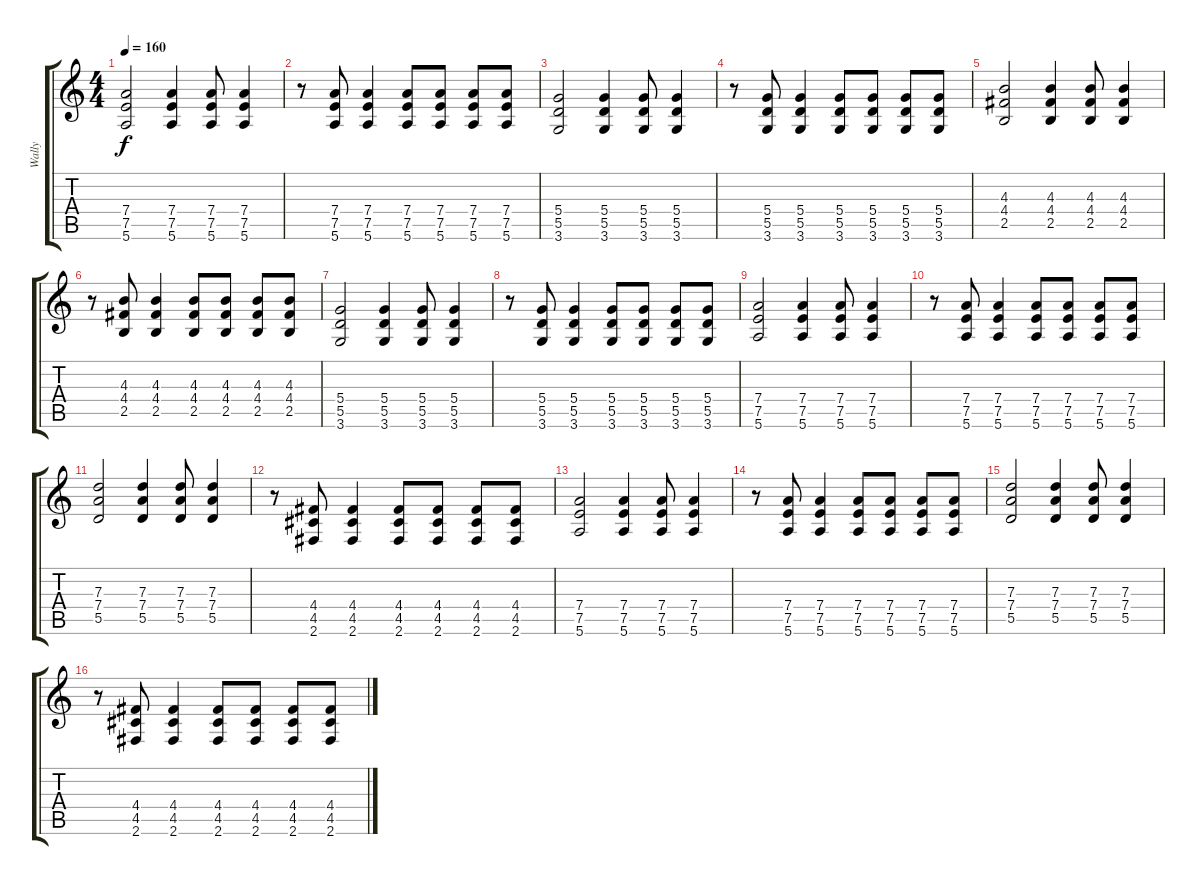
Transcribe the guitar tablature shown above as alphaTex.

\track ("Wally" "Wally") {instrument distortionguitar}
\staff {score tabs}
\tuning (E4 B3 G3 D3 A2 E2) {hide}
\ts (4 4)
\tempo 160
\clef g2
\ks c
(7.4 7.5 5.6).2{dy f} (7.4 7.5 5.6).4 (7.4 7.5 5.6).8 (7.4 7.5 5.6).4 |
r.8 (7.4 7.5 5.6).8 (7.4 7.5 5.6).4 (7.4 7.5 5.6).8 (7.4 7.5 5.6).8 (7.4 7.5 5.6).8 (7.4 7.5 5.6).8 |
(5.4 5.5 3.6).2 (5.4 5.5 3.6).4 (5.4 5.5 3.6).8 (5.4 5.5 3.6).4 |
r.8 (5.4 5.5 3.6).8 (5.4 5.5 3.6).4 (5.4 5.5 3.6).8 (5.4 5.5 3.6).8 (5.4 5.5 3.6).8 (5.4 5.5 3.6).8 |
(4.3 4.4 2.5).2 (4.3 4.4 2.5).4 (4.3 4.4 2.5).8 (4.3 4.4 2.5).4 |
r.8 (4.3 4.4 2.5).8 (4.3 4.4 2.5).4 (4.3 4.4 2.5).8 (4.3 4.4 2.5).8 (4.3 4.4 2.5).8 (4.3 4.4 2.5).8 |
(5.4 5.5 3.6).2 (5.4 5.5 3.6).4 (5.4 5.5 3.6).8 (5.4 5.5 3.6).4 |
r.8 (5.4 5.5 3.6).8 (5.4 5.5 3.6).4 (5.4 5.5 3.6).8 (5.4 5.5 3.6).8 (5.4 5.5 3.6).8 (5.4 5.5 3.6).8 |
(7.4 7.5 5.6).2 (7.4 7.5 5.6).4 (7.4 7.5 5.6).8 (7.4 7.5 5.6).4 |
r.8 (7.4 7.5 5.6).8 (7.4 7.5 5.6).4 (7.4 7.5 5.6).8 (7.4 7.5 5.6).8 (7.4 7.5 5.6).8 (7.4 7.5 5.6).8 |
(7.3 7.4 5.5).2 (7.3 7.4 5.5).4 (7.3 7.4 5.5).8 (7.3 7.4 5.5).4 |
r.8 (4.4 4.5 2.6).8 (4.4 4.5 2.6).4 (4.4 4.5 2.6).8 (4.4 4.5 2.6).8 (4.4 4.5 2.6).8 (4.4 4.5 2.6).8 |
(7.4 7.5 5.6).2 (7.4 7.5 5.6).4 (7.4 7.5 5.6).8 (7.4 7.5 5.6).4 |
r.8 (7.4 7.5 5.6).8 (7.4 7.5 5.6).4 (7.4 7.5 5.6).8 (7.4 7.5 5.6).8 (7.4 7.5 5.6).8 (7.4 7.5 5.6).8 |
(7.3 7.4 5.5).2 (7.3 7.4 5.5).4 (7.3 7.4 5.5).8 (7.3 7.4 5.5).4 |
r.8 (4.4 4.5 2.6).8 (4.4 4.5 2.6).4 (4.4 4.5 2.6).8 (4.4 4.5 2.6).8 (4.4 4.5 2.6).8 (4.4 4.5 2.6).8
